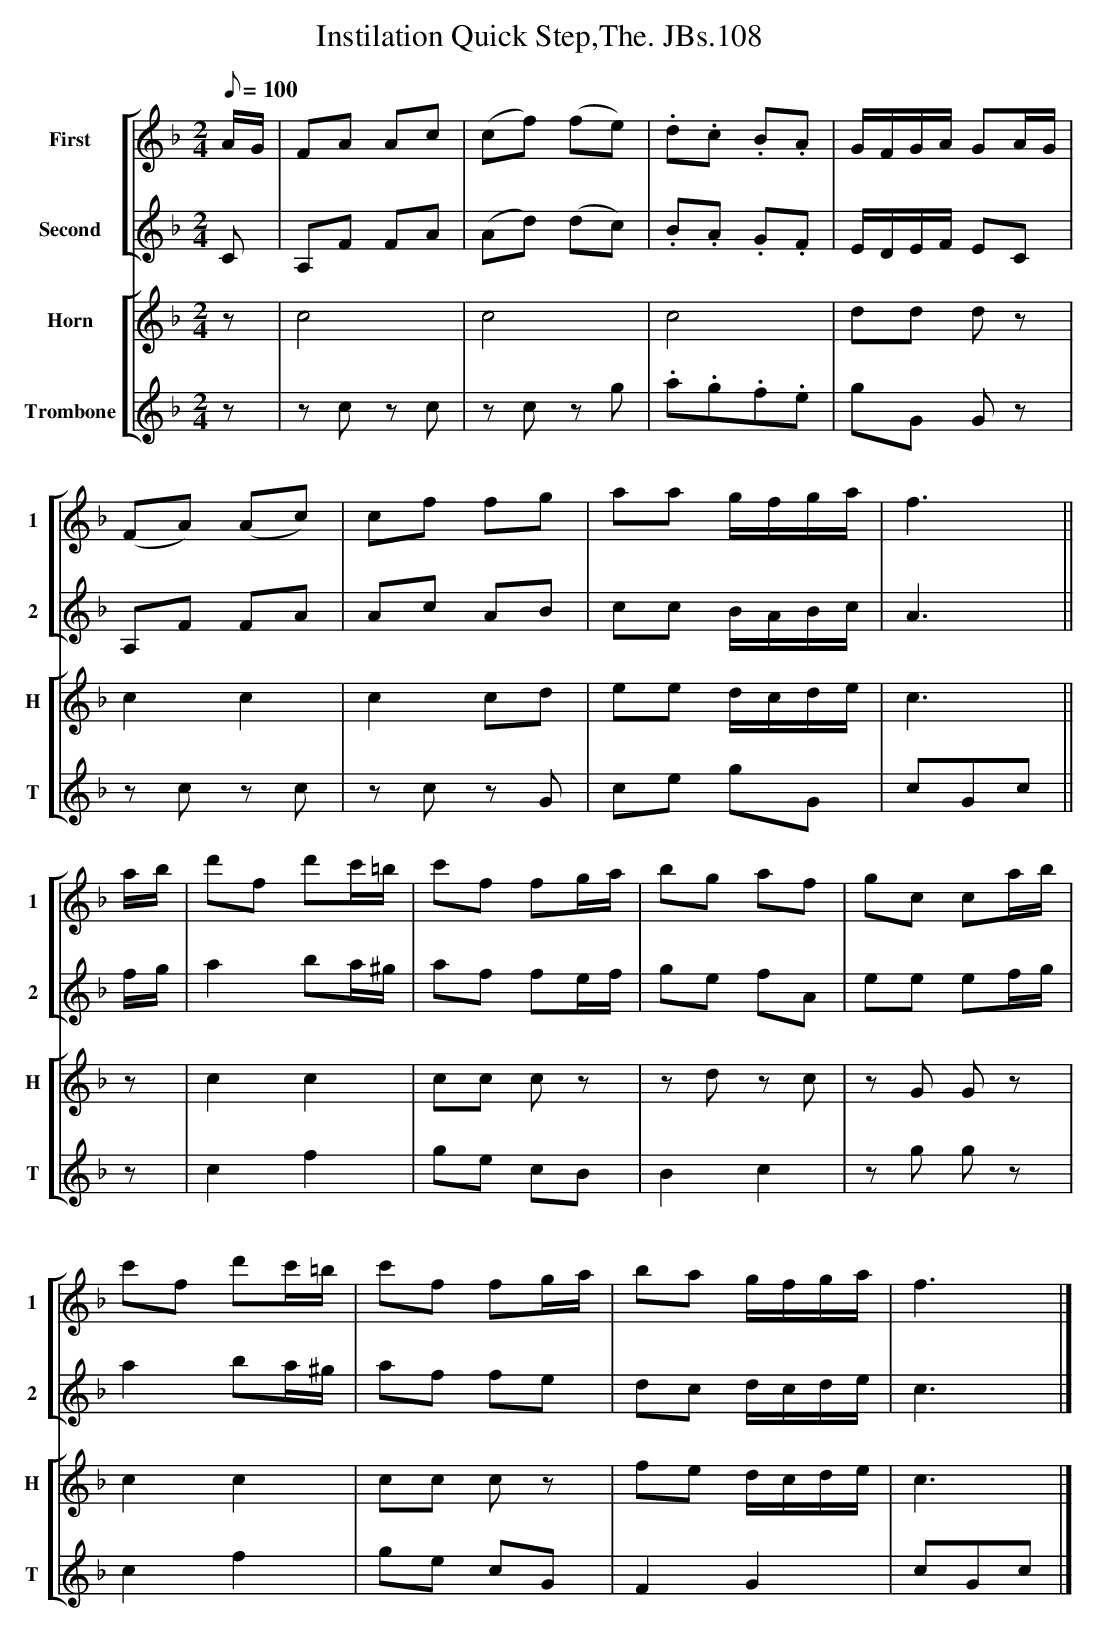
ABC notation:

X:1
T:Instilation Quick Step,The. JBs.108
L:1/8
M:2/4
Q:100
V:1 name="First" sname=1
V:2 name="Second" sname=2
V:3 name="Horn" sname=H
V:4 name="Trombone" sname=T
K:F
%%staves [1 2]|[3 4]
[V:1]A/G/|FA Ac|(cf)   (fe)|.d.c .B.A|G/F/G/A/ GA/G/|!
[V:2]C|A,F FA|(Ad) (dc)|.B.A .G.F|E/D/E/F/ EC|
[V:3]z|c4|c4|c4|dd d z|
[V:4]z|zc zc|zc zg|.a.g.f.e|gG Gz|
[V:1](FA) (Ac)|cf fg|aa g/f/g/a/|f3||!
[V:2]A,F FA|Ac AB|cc B/A/B/c/|A3||
[V:3]c2c2|c2cd|ee d/c/d/e/|c3||
[V:4]zc zc|zc zG|ce gG|cGc||
[V:1]a/b/|d'f d'c'/=b/|c'f fg/a/|bg af|gc ca/b/|!
[V:2]f/g/|a2ba/^g/|af fe/f/|ge fA|ee ef/g/|
[V:3]z|c2c2|cc cz|zd zc|zG Gz|
[V:4]z|c2f2|ge cB|B2c2|zg gz|
[V:1]c'f d'c'/=b/|c'f fg/a/|ba g/f/g/a/| f3|]
[V:2]a2ba/^g/|af fe|dc d/c/d/e/|c3|]
[V:3]c2c2|cc cz|fe d/c/d/e/|c3|]
[V:4]c2f2|ge cG|F2G2|cGc|]
